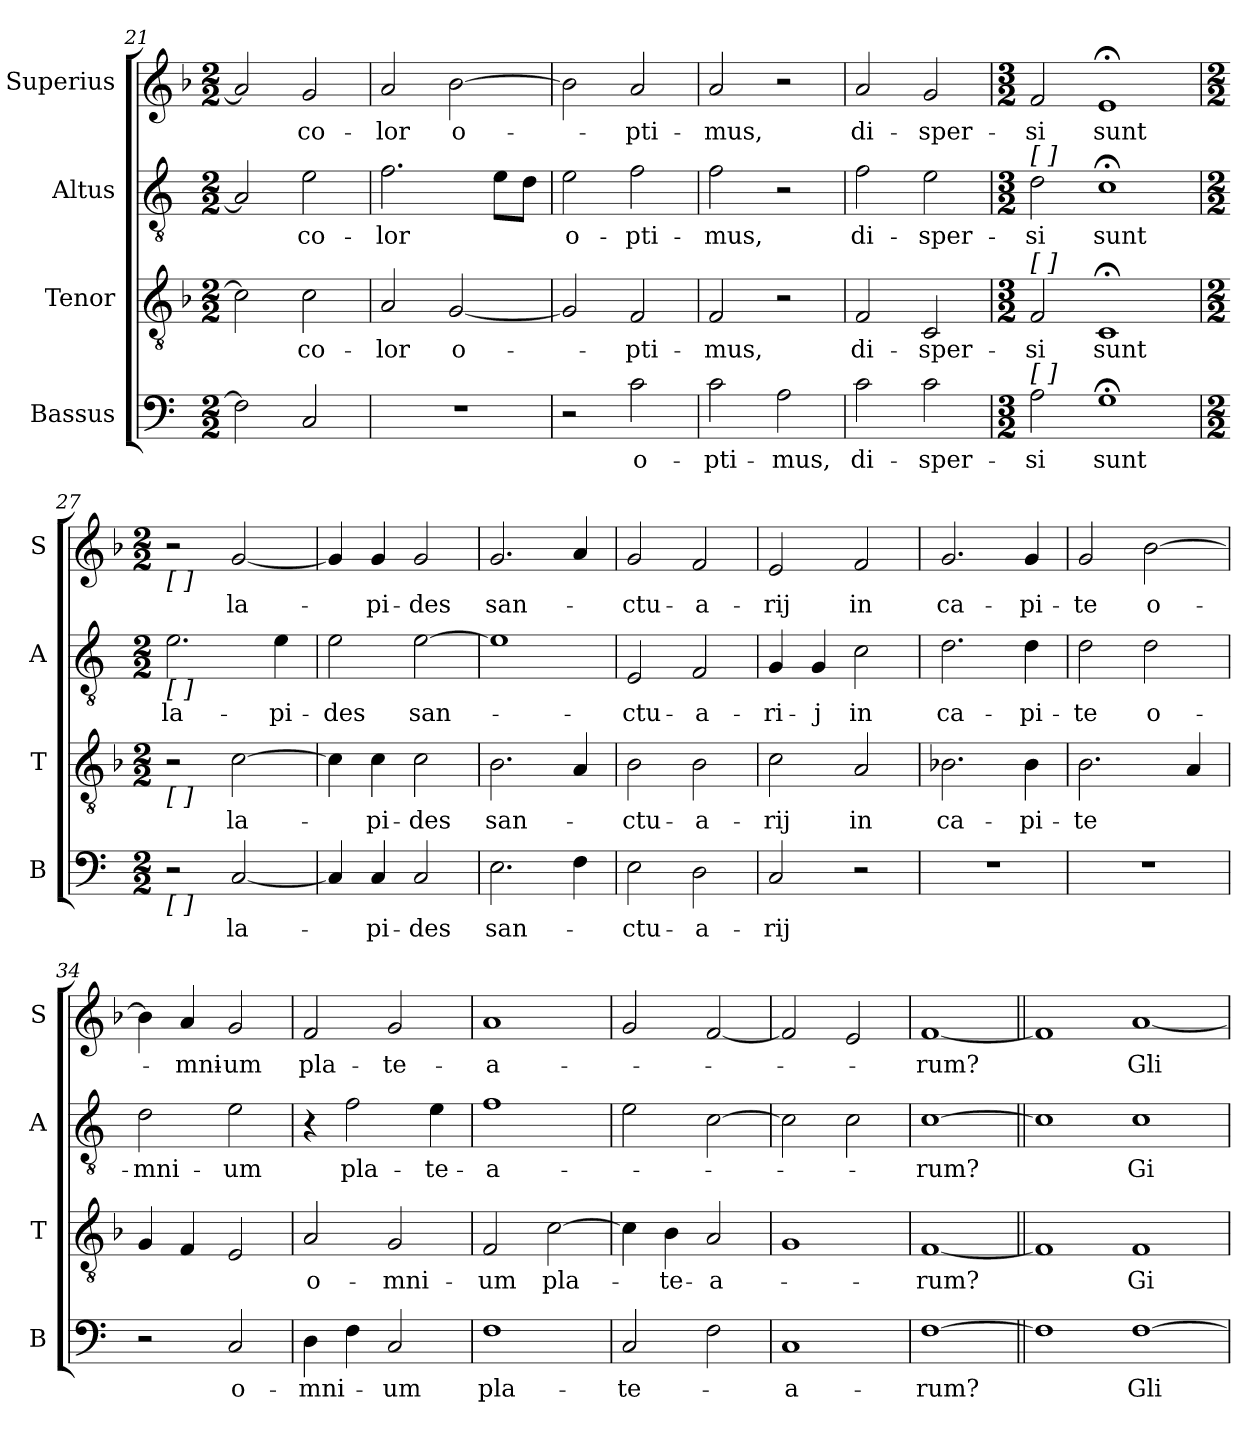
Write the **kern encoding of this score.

**kern	**text	**kern	**text	**kern	**text	**kern	**text
*part4	*part4	*part3	*part3	*part2	*part2	*part1	*part1
*staff4	*staff4	*staff3	*staff3	*staff2	*staff2	*staff1	*staff1
*I"Bassus	*	*I"Tenor	*	*I"Altus	*	*I"Superius	*
*I'B	*	*I'T	*	*I'A	*	*I'S	*
*clefF4	*	*clefGv2	*	*clefGv2	*	*clefG2	*
*k[]	*	*k[b-]	*	*k[]	*	*k[b-]	*
*M2/2	*	*M2/2	*	*M2/2	*	*M2/2	*
=21	=21	=21	=21	=21	=21	=21	=21
2F]	.	2c]	.	2A]	.	2a]	.
2C	.	2c	co-	2e	co-	2g	co-
=22	=22	=22	=22	=22	=22	=22	=22
1r	.	2A	-lor	2.f	-lor	2a	-lor
.	.	[2G	o-	.	.	[2b-	o-
.	.	.	.	8eL	.	.	.
.	.	.	.	8dJ	.	.	.
=23	=23	=23	=23	=23	=23	=23	=23
2r	.	2G]	.	2e	o-	2b-]	.
2c	o-	2F	-pti-	2f	-pti-	2a	-pti-
=24	=24	=24	=24	=24	=24	=24	=24
2c	-pti-	2F	-mus,	2f	-mus,	2a	-mus,
2A	-mus,	2r	.	2r	.	2r	.
=25	=25	=25	=25	=25	=25	=25	=25
2c	di-	2F	di-	2f	di-	2a	di-
2c	-sper-	2C	-sper-	2e	-sper-	2g	-sper-
=26	=26	=26	=26	=26	=26	=26	=26
*M3/2	*	*M3/2	*	*M3/2	*	*M3/2	*
!	!	!	!	!LO:TX:t=[  ]	!	!	!
!	!	!LO:TX:t=[  ]	!	!	!	!	!
!LO:TX:t=[  ]	!	!	!	!	!	!	!
2A	-si	2F	-si	2d	-si	2f	-si
1G;<	sunt	1C;<	sunt	1c;<	sunt	1e;<	sunt
=27	=27	=27	=27	=27	=27	=27	=27
*M2/2	*	*M2/2	*	*M2/2	*	*M2/2	*
!	!	!	!	!	!	!LO:TX:b:t=[  ]	!
!	!	!	!	!LO:TX:b:t=[  ]	!	!	!
!	!	!LO:TX:b:t=[  ]	!	!	!	!	!
!LO:TX:b:t=[  ]	!	!	!	!	!	!	!
2r	.	2r	.	2.e	la-	2r	.
[2C	la-	[2c	la-	.	.	[2g	la-
.	.	.	.	4e	-pi-	.	.
=28	=28	=28	=28	=28	=28	=28	=28
4C]	.	4c]	.	2e	-des	4g]	.
4C	-pi-	4c	-pi-	.	.	4g	-pi-
2C	-des	2c	-des	[2e	san-	2g	-des
=29	=29	=29	=29	=29	=29	=29	=29
2.E	san-	2.B-	san-	1e]	.	2.g	san-
4F	.	4A	.	.	.	4a	.
=30	=30	=30	=30	=30	=30	=30	=30
2E	-ctu-	2B-	-ctu-	2E	-ctu-	2g	-ctu-
2D	-a-	2B-	-a-	2F	-a-	2f	-a-
=31	=31	=31	=31	=31	=31	=31	=31
2C	-rij	2c	-rij	4G	-ri-	2e	-rij
.	.	.	.	4G	-j	.	.
2r	.	2A	in	2c	in	2f	in
=32	=32	=32	=32	=32	=32	=32	=32
1r	.	2.B-X	ca-	2.d	ca-	2.g	ca-
.	.	4B-	-pi-	4d	-pi-	4g	-pi-
=33	=33	=33	=33	=33	=33	=33	=33
1r	.	2.B-	-te	2d	-te	2g	-te
.	.	.	.	2d	o-	[2b-	o-
.	.	4A	.	.	.	.	.
=34	=34	=34	=34	=34	=34	=34	=34
2r	.	4G	.	2d	-mni-	4b-]	.
.	.	4F	.	.	.	4a	-mni-
2C	o-	2E	.	2e	-um	2g	-um
=35	=35	=35	=35	=35	=35	=35	=35
4D	-mni-	2A	o-	4r	.	2f	pla-
4F	.	.	.	2f	pla-	.	.
2C	-um	2G	-mni-	.	.	2g	-te-
.	.	.	.	4e	-te-	.	.
=36	=36	=36	=36	=36	=36	=36	=36
1F	pla-	2F	-um	1f	-a-	1a	-a-
.	.	[2c	pla-	.	.	.	.
=37	=37	=37	=37	=37	=37	=37	=37
2C	-te-	4c]	.	2e	.	2g	.
.	.	4B-	-te-	.	.	.	.
2F	.	2A	-a-	[2c	.	[2f	.
=38	=38	=38	=38	=38	=38	=38	=38
1C	-a-	1G	.	2c]	.	2f]	.
.	.	.	.	2c	.	2e	.
=39	=39	=39	=39	=39	=39	=39	=39
[1F	-rum?	[1F	-rum?	[1c	-rum?	[1f	-rum?
=40||	=40||	=40||	=40||	=40||	=40||	=40||	=40||
1F]	.	1F]	.	1c]	.	1f]	.
[1F	Gli-	1F	Gi-	1c	Gi-	[1a	Gli-
=	=	=	=	=	=	=	=
*-	*-	*-	*-	*-	*-	*-	*-
